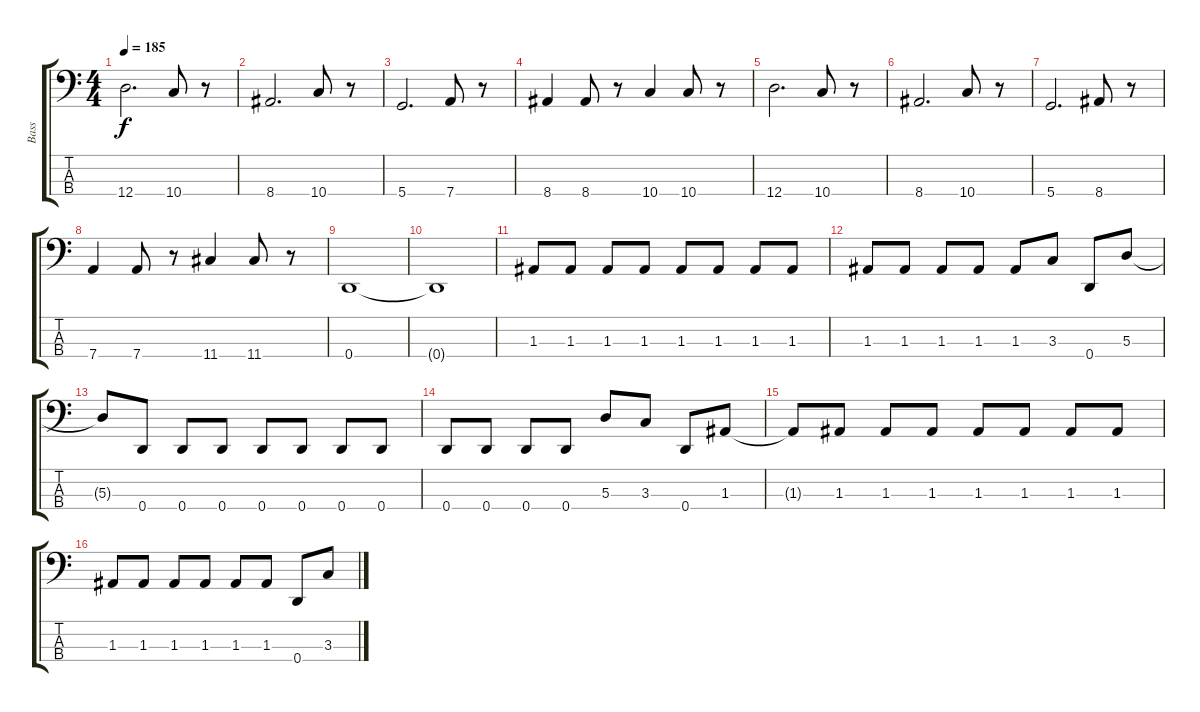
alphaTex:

\track ("Bass" "Bass") {instrument electricbassfinger}
\staff {score tabs}
\tuning (G2 D2 A1 D1) {hide}
\ts (4 4)
\tempo 185
\clef f4
\ks c
12.4.2{d dy f} 10.4.8 r.8 |
8.4.2{d} 10.4.8 r.8 |
5.4.2{d} 7.4.8 r.8 |
8.4.4 8.4.8 r.8 10.4.4 10.4.8 r.8 |
12.4.2{d} 10.4.8 r.8 |
8.4.2{d} 10.4.8 r.8 |
5.4.2{d} 8.4.8 r.8 |
7.4.4 7.4.8 r.8 11.4.4 11.4.8 r.8 |
0.4.1 |
0.4{t}.1 |
1.3.8 1.3.8 1.3.8 1.3.8 1.3.8 1.3.8 1.3.8 1.3.8 |
1.3.8 1.3.8 1.3.8 1.3.8 1.3.8 3.3.8 0.4.8 5.3.8 |
5.3{t}.8 0.4.8 0.4.8 0.4.8 0.4.8 0.4.8 0.4.8 0.4.8 |
0.4.8 0.4.8 0.4.8 0.4.8 5.3.8 3.3.8 0.4.8 1.3.8 |
1.3{t}.8 1.3.8 1.3.8 1.3.8 1.3.8 1.3.8 1.3.8 1.3.8 |
1.3.8 1.3.8 1.3.8 1.3.8 1.3.8 1.3.8 0.4.8 3.3.8
